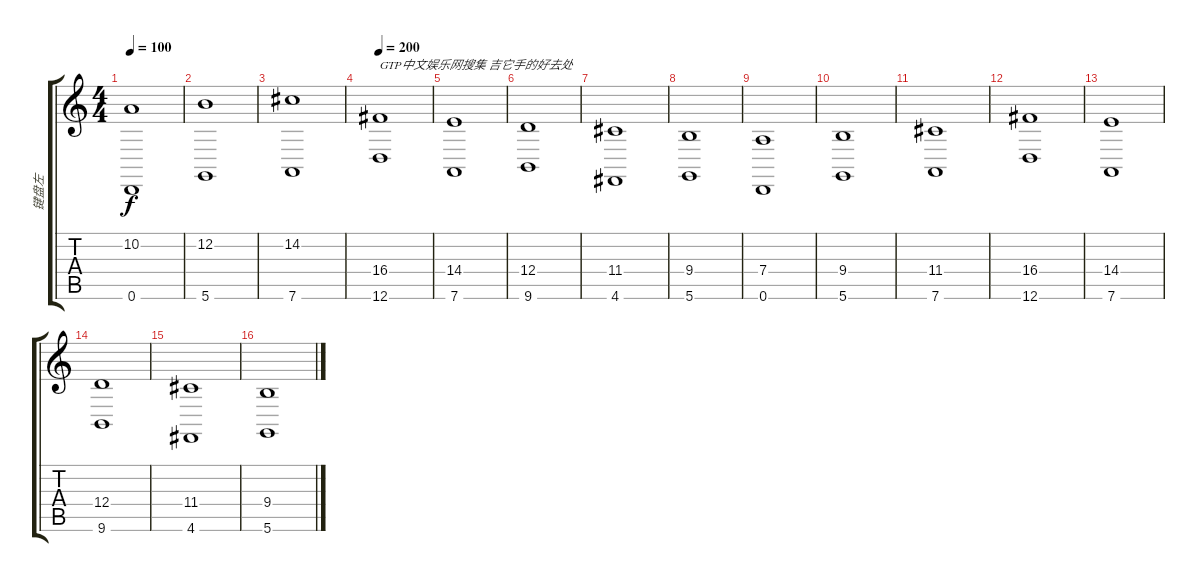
\track ("键盘左" "键盘左") {instrument stringensemble2}
\staff {score tabs}
\tuning (E4 B3 G3 D3 A2 D2) {hide}
\ts (4 4)
\tempo 100
\clef g2
\ks c
(10.2 0.6).1{dy f} |
(12.2 5.6).1 |
(14.2 7.6).1 |
\tempo 200
(16.4 12.6).1{txt "GTP中文娱乐网搜集 吉它手的好去处" volume 10} |
(14.4 7.6).1 |
(12.4 9.6).1 |
(11.4 4.6).1 |
(9.4 5.6).1 |
(7.4 0.6).1 |
(9.4 5.6).1 |
(11.4 7.6).1 |
(16.4 12.6).1 |
(14.4 7.6).1 |
(12.4 9.6).1 |
(11.4 4.6).1 |
(9.4 5.6).1
